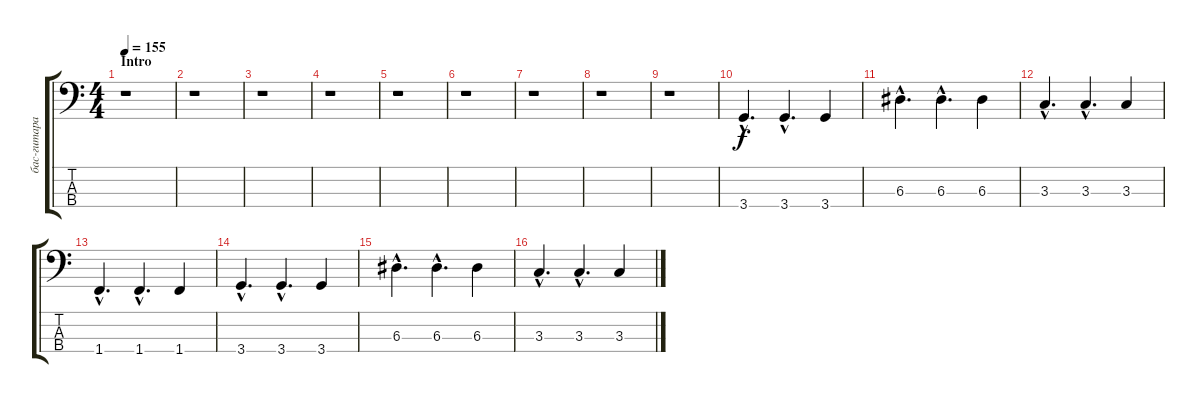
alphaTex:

\track ("бас-гитара Peter Woodrobe" "бас-гитара") {instrument electricbassfinger}
\staff {score tabs}
\tuning (G2 D2 A1 E1) {hide}
\ts (4 4)
\section ("" "Intro")
\tempo 155
\clef f4
\ks c
r.1{dy f instrument electricbassfinger} |
r.1 |
r.1 |
r.1 |
r.1 |
r.1 |
r.1 |
r.1 |
r.1 |
3.4{hac}.4{d} 3.4{hac}.4{d} 3.4.4 |
6.3{hac}.4{d} 6.3{hac}.4{d} 6.3.4 |
3.3{hac}.4{d} 3.3{hac}.4{d} 3.3.4 |
1.4{hac}.4{d} 1.4{hac}.4{d} 1.4.4 |
3.4{hac}.4{d} 3.4{hac}.4{d} 3.4.4 |
6.3{hac}.4{d} 6.3{hac}.4{d} 6.3.4 |
3.3{hac}.4{d} 3.3{hac}.4{d} 3.3.4
